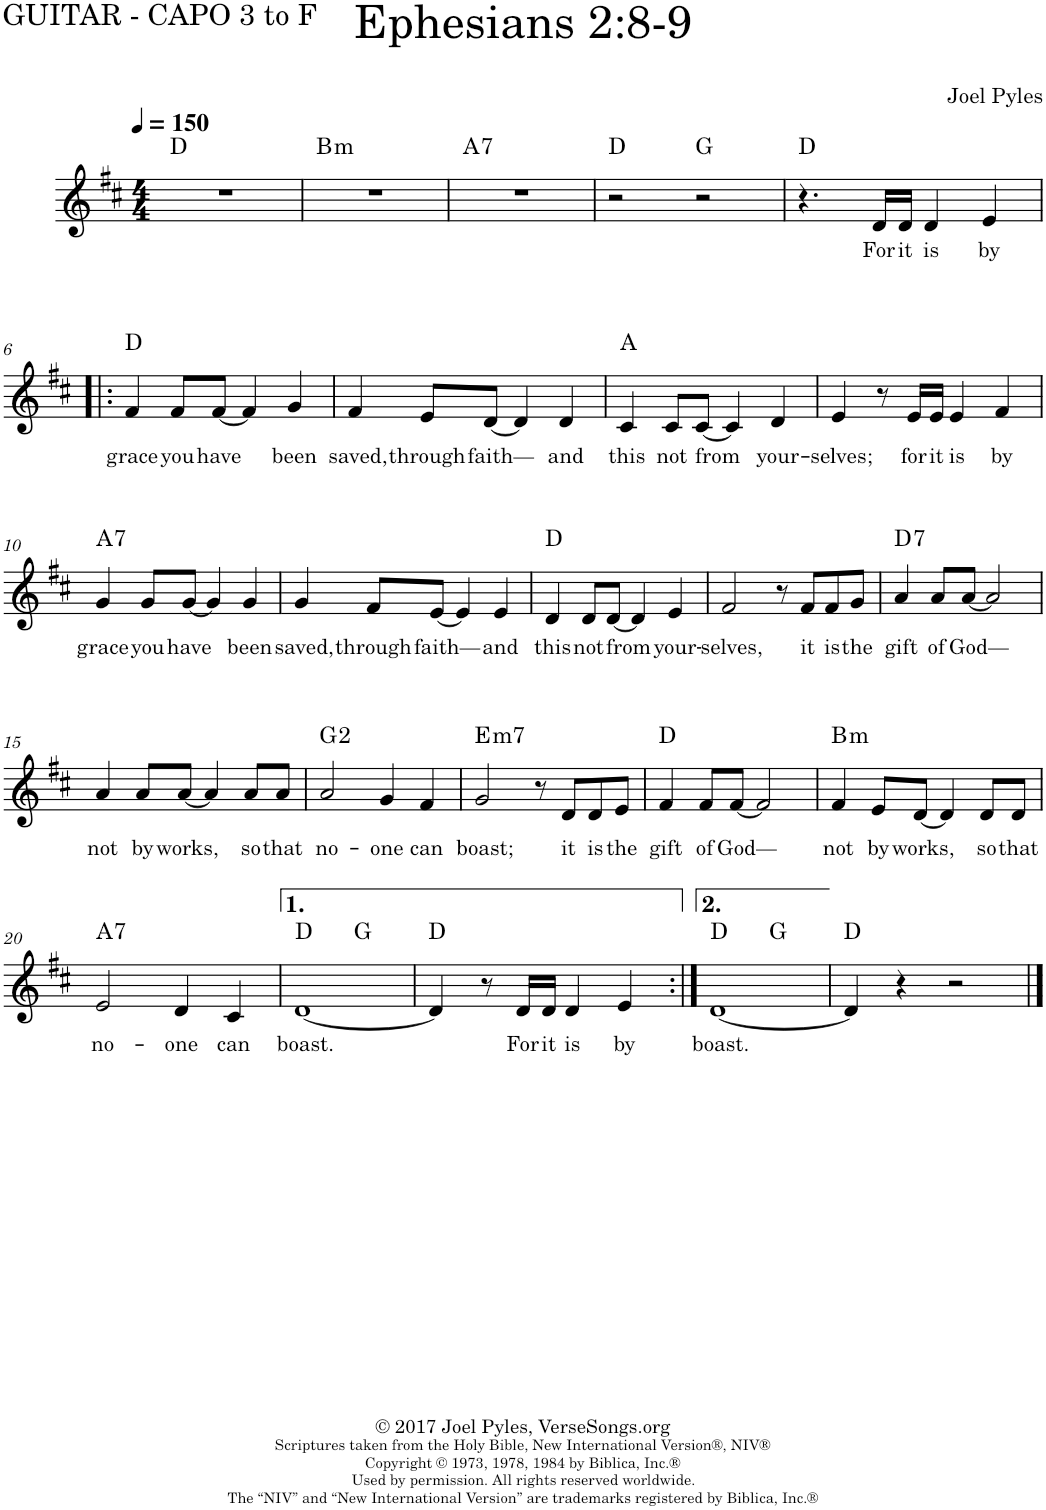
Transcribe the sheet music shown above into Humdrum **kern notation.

**kern	**text	**harte
*part1	*part1	*part1
*staff1	*staff1	*
*I"Piano	*	*
*I'Pno.	*	*
*clefG2	*	*
*k[f#c#]	*	*
*M4/4	*	*
*MM150	*	*
=1	=1	=1
1r	.	D:maj
=2	=2	=2
!	!	!LO:H:kt=m
1r	.	B:min
=3	=3	=3
!	!	!LO:H:kt=7
1r	.	A:7
=4	=4	=4
2r	.	D:maj
2r	.	G:maj
=5	=5	=5
4.r	.	D:maj
!	!LO:LY:b	!
16d/LL	For	.
!	!LO:LY:b	!
16d/JJ	it	.
!	!LO:LY:b	!
4d/	is	.
!	!LO:LY:b	!
4e/	by	.
!!LO:LB:g=z
=6!|:	=6!|:	=6!|:
!	!LO:LY:b	!
4f#/	grace	D:maj
!	!LO:LY:b	!
8f#/L	you	.
!	!LO:LY:b	!
[8f#/J	have	.
4f#/]	.	.
!	!LO:LY:b	!
4g/	been	.
=7	=7	=7
!	!LO:LY:b	!
4f#/	saved,	.
!	!LO:LY:b	!
8e/L	through	.
!	!LO:LY:b	!
[8d/J	faith—	.
4d/]	.	.
!	!LO:LY:b	!
4d/	and	.
=8	=8	=8
!	!LO:LY:b	!
4c#/	this	A:maj
!	!LO:LY:b	!
8c#/L	not	.
!	!LO:LY:b	!
[8c#/J	from	.
4c#/]	.	.
!	!LO:LY:b	!
4d/	your-	.
=9	=9	=9
!	!LO:LY:b	!
4e/	-selves;	.
8r	.	.
!	!LO:LY:b	!
16e/LL	for	.
!	!LO:LY:b	!
16e/JJ	it	.
!	!LO:LY:b	!
4e/	is	.
!	!LO:LY:b	!
4f#/	by	.
!!LO:LB:g=z
=10	=10	=10
!	!LO:LY:b	!LO:H:kt=7
4g/	grace	A:7
!	!LO:LY:b	!
8g/L	you	.
!	!LO:LY:b	!
[8g/J	have	.
4g/]	.	.
!	!LO:LY:b	!
4g/	been	.
=11	=11	=11
!	!LO:LY:b	!
4g/	saved,	.
!	!LO:LY:b	!
8f#/L	through	.
!	!LO:LY:b	!
[8e/J	faith—	.
4e/]	.	.
!	!LO:LY:b	!
4e/	and	.
=12	=12	=12
!	!LO:LY:b	!
4d/	this	D:maj
!	!LO:LY:b	!
8d/L	not	.
!	!LO:LY:b	!
[8d/J	from	.
4d/]	.	.
!	!LO:LY:b	!
4e/	your-	.
=13	=13	=13
!	!LO:LY:b	!
2f#/	-selves,	.
8r	.	.
!	!LO:LY:b	!
8f#/L	it	.
!	!LO:LY:b	!
8f#/	is	.
!	!LO:LY:b	!
8g/J	the	.
=14	=14	=14
!	!LO:LY:b	!LO:H:kt=7
4a/	gift	D:7
!	!LO:LY:b	!
8a/L	of	.
!	!LO:LY:b	!
[8a/J	God—	.
2a/]	.	.
!!LO:LB:g=z
=15	=15	=15
!	!LO:LY:b	!
4a/	not	.
!	!LO:LY:b	!
8a/L	by	.
!	!LO:LY:b	!
[8a/J	works,	.
4a/]	.	.
!	!LO:LY:b	!
8a/L	so	.
!	!LO:LY:b	!
8a/J	that	.
=16	=16	=16
!	!LO:LY:b	!
2a/	no-	G:maj(2)
!	!LO:LY:b	!
4g/	-one	.
!	!LO:LY:b	!
4f#/	can	.
=17	=17	=17
!	!LO:LY:b	!LO:H:kt=m7
2g/	boast;	E:min7
8r	.	.
!	!LO:LY:b	!
8d/L	it	.
!	!LO:LY:b	!
8d/	is	.
!	!LO:LY:b	!
8e/J	the	.
=18	=18	=18
!	!LO:LY:b	!
4f#/	gift	D:maj
!	!LO:LY:b	!
8f#/L	of	.
!	!LO:LY:b	!
[8f#/J	God—	.
2f#/]	.	.
=19	=19	=19
!	!LO:LY:b	!LO:H:kt=m
4f#/	not	B:min
!	!LO:LY:b	!
8e/L	by	.
!	!LO:LY:b	!
[8d/J	works,	.
4d/]	.	.
!	!LO:LY:b	!
8d/L	so	.
!	!LO:LY:b	!
8d/J	that	.
!!LO:LB:g=z
=20	=20	=20
!	!LO:LY:b	!LO:H:kt=7
2e/	no-	A:7
!	!LO:LY:b	!
4d/	-one	.
!	!LO:LY:b	!
4c#/	can	.
=21	=21	=21
!	!LO:LY:b	!
*^	*	*
[1d	2ryy	boast.	D:maj
.	2ryy	.	G:maj
*v	*v	*	*
=22	=22	=22
4d/]	.	D:maj
8r	.	.
!	!LO:LY:b	!
16d/LL	For	.
!	!LO:LY:b	!
16d/JJ	it	.
!	!LO:LY:b	!
4d/	is	.
!	!LO:LY:b	!
4e/	by	.
=23:|!	=23:|!	=23:|!
!	!LO:LY:b	!
*^	*	*
[1d	2ryy	boast.	D:maj
.	2ryy	.	G:maj
*v	*v	*	*
=24	=24	=24
4d/]	.	D:maj
4r	.	.
2r	.	.
==	==	==
*-	*-	*-
